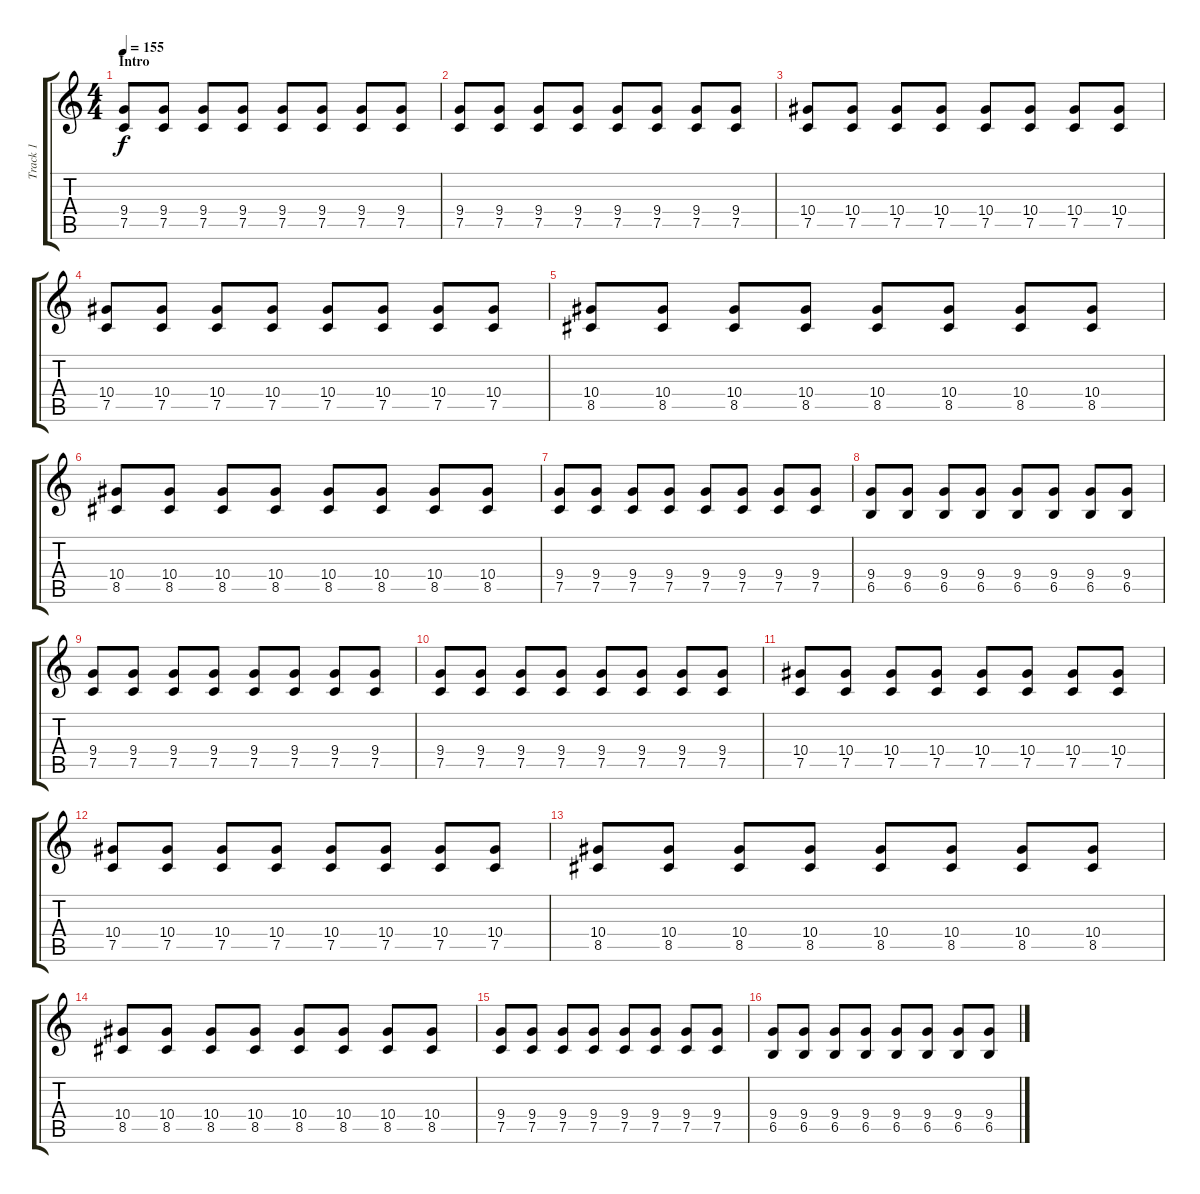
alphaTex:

\track ("Track 1" "Track 1") {instrument distortionguitar}
\staff {score tabs}
\tuning (C4 G3 Eb3 Bb2 F2 C2) {hide}
\ts (4 4)
\section ("" "Intro")
\tempo 155
\clef g2
\ks c
(9.4 7.5).8{dy f instrument distortionguitar} (9.4 7.5).8 (9.4 7.5).8 (9.4 7.5).8 (9.4 7.5).8 (9.4 7.5).8 (9.4 7.5).8 (9.4 7.5).8 |
(9.4 7.5).8 (9.4 7.5).8 (9.4 7.5).8 (9.4 7.5).8 (9.4 7.5).8 (9.4 7.5).8 (9.4 7.5).8 (9.4 7.5).8 |
(10.4 7.5).8 (10.4 7.5).8 (10.4 7.5).8 (10.4 7.5).8 (10.4 7.5).8 (10.4 7.5).8 (10.4 7.5).8 (10.4 7.5).8 |
(10.4 7.5).8 (10.4 7.5).8 (10.4 7.5).8 (10.4 7.5).8 (10.4 7.5).8 (10.4 7.5).8 (10.4 7.5).8 (10.4 7.5).8 |
(10.4 8.5).8 (10.4 8.5).8 (10.4 8.5).8 (10.4 8.5).8 (10.4 8.5).8 (10.4 8.5).8 (10.4 8.5).8 (10.4 8.5).8 |
(10.4 8.5).8 (10.4 8.5).8 (10.4 8.5).8 (10.4 8.5).8 (10.4 8.5).8 (10.4 8.5).8 (10.4 8.5).8 (10.4 8.5).8 |
(9.4 7.5).8 (9.4 7.5).8 (9.4 7.5).8 (9.4 7.5).8 (9.4 7.5).8 (9.4 7.5).8 (9.4 7.5).8 (9.4 7.5).8 |
(9.4 6.5).8 (9.4 6.5).8 (9.4 6.5).8 (9.4 6.5).8 (9.4 6.5).8 (9.4 6.5).8 (9.4 6.5).8 (9.4 6.5).8 |
(9.4 7.5).8 (9.4 7.5).8 (9.4 7.5).8 (9.4 7.5).8 (9.4 7.5).8 (9.4 7.5).8 (9.4 7.5).8 (9.4 7.5).8 |
(9.4 7.5).8 (9.4 7.5).8 (9.4 7.5).8 (9.4 7.5).8 (9.4 7.5).8 (9.4 7.5).8 (9.4 7.5).8 (9.4 7.5).8 |
(10.4 7.5).8 (10.4 7.5).8 (10.4 7.5).8 (10.4 7.5).8 (10.4 7.5).8 (10.4 7.5).8 (10.4 7.5).8 (10.4 7.5).8 |
(10.4 7.5).8 (10.4 7.5).8 (10.4 7.5).8 (10.4 7.5).8 (10.4 7.5).8 (10.4 7.5).8 (10.4 7.5).8 (10.4 7.5).8 |
(10.4 8.5).8 (10.4 8.5).8 (10.4 8.5).8 (10.4 8.5).8 (10.4 8.5).8 (10.4 8.5).8 (10.4 8.5).8 (10.4 8.5).8 |
(10.4 8.5).8 (10.4 8.5).8 (10.4 8.5).8 (10.4 8.5).8 (10.4 8.5).8 (10.4 8.5).8 (10.4 8.5).8 (10.4 8.5).8 |
(9.4 7.5).8 (9.4 7.5).8 (9.4 7.5).8 (9.4 7.5).8 (9.4 7.5).8 (9.4 7.5).8 (9.4 7.5).8 (9.4 7.5).8 |
(9.4 6.5).8 (9.4 6.5).8 (9.4 6.5).8 (9.4 6.5).8 (9.4 6.5).8 (9.4 6.5).8 (9.4 6.5).8 (9.4 6.5).8
